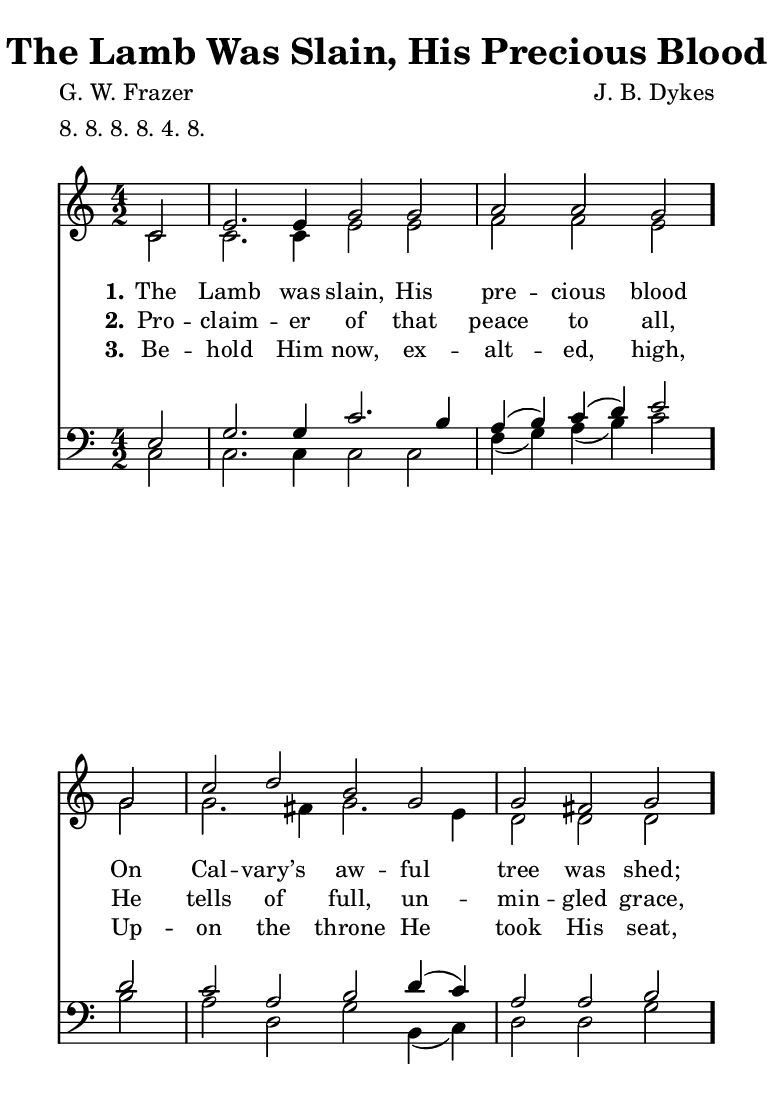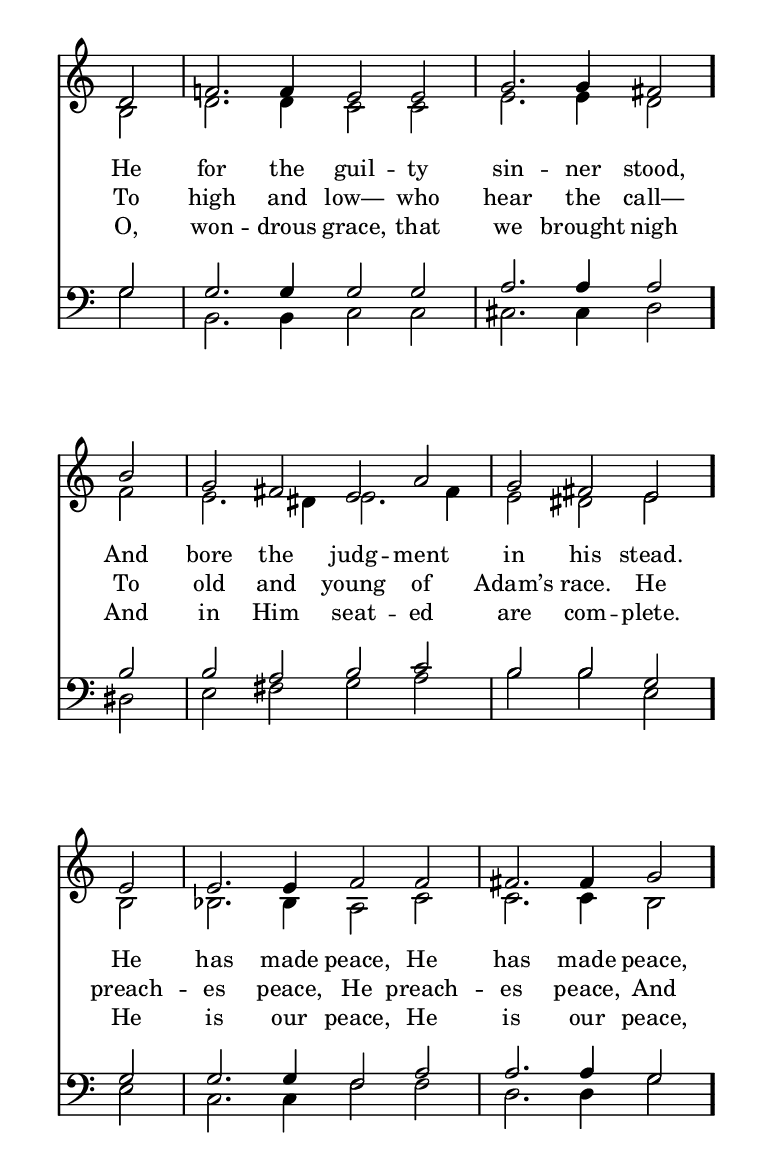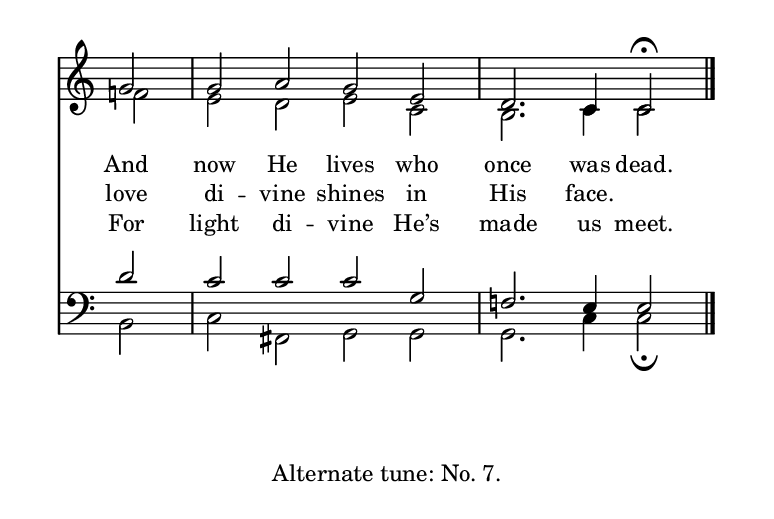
\include "common/global.ily"
\paper {
  \include "common/paper.ily"
  %ragged-bottom = ##t
  %ragged-last-bottom = ##t
  %systems-per-page = ##f
  %page-count = ##f
}

\header{
  hymnnumber = "123"
  title = "The Lamb Was Slain, His Precious Blood"
  tunename = "Melita"
  meter = "8. 8. 8. 8. 4. 8."
  poet = "G. W. Frazer"
  composer = "J. B. Dykes"
  %copyright = ""
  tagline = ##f
}

% for fermata in MIDI
ta = { \tempo 2=80 }
tb = { \tempo 2=40 }

global = {
  \include "common/overrides.ily"
  \override Staff.TimeSignature.style = #'()
  \time 4/2
  \override Score.MetronomeMark.transparent = ##t % hide all fermata changes too
  \ta
  \key c \major
  \partial 2
  \autoBeamOff
}

notesSoprano = {
\global
\relative c' {

c2 | e2. e4 g2 g | a a g
g | c d b g | g fis g
d | f!2. f4 e2 e | g2. g4 fis2
b | g fis e a | g fis e
e | e2. e4 f2 f2 | fis2. fis4 g2
g | g a g e | d2. c4 \tb c2 \fermata \ta

  \bar "|."

}
}

notesAlto = {
\global
\relative e' {

c2 c2. c4 e2 e | f f e
g2 | g2. fis4 g2. e4 | d2 d d % original has impossible timing for second dotted half (not dotted in original)
b2 | d2. d4 c2 c | e2. e4 d2
fis2 | e2. dis4 e2. fis4 | e2 dis e
b2 | bes2. bes4 a2 c | c2. c4 b2
f'!2 | e d e c | b2. c4 c2

}
}

notesTenor = {
\global
\relative a {

e2 | g2. g4 c2. b4 | a4( b) c( d) e2
d2 | c a b d4( c) | a2 a b
g2 | g2. g4 g2 g | a2. a4 a2
b2 | b a b c | b b g
g2 | g2. g4 f2 a | a2. a4 g2
d'2 | c c c g | f!2. e4 e2

}
}

notesBass = {
\global
\relative f {

c2 | c2. c4 c2 c | f4( g) a( b) c2
b2 | a d, g b,4( c) | d2 d g
g2 | b,2. b4 c2 c | cis2. cis4 d2
dis2 | e fis g a | b b e,
e2 | c2. c4 f2 f | d2. d4 g2
b,2 | c fis, g g | g2. c4 \tb c2 \fermata \ta


}
}

wordsA = \lyricmode {
\set stanza = "1."

The Lamb was slain, His pre -- cious blood \bar "."
On Cal -- vary’s aw -- ful tree was shed; \bar "."
He for the guil -- ty sin -- ner stood, \bar "."
And bore the judg -- ment in his stead. \bar "."
He has made peace, He has made peace, \bar "."
And now He lives who once was dead. \bar "."

}

wordsB = \lyricmode {
\set stanza = "2."

Pro -- claim -- er of that peace to all,
He tells of full, un -- min -- gled grace,
To high and low— who hear the call—
To old and young of Adam’s race.
He preach -- es peace, He preach -- es peace,
And love di -- vine shines in His face.

}

wordsC = \lyricmode {
\set stanza = "3."

Be -- hold Him now, ex -- alt -- ed, high,
Up -- on the throne He took His seat,
O, won -- drous grace, that we brought nigh
And in Him seat -- ed are com -- plete.
He is our peace, He is our peace,
For light di -- vine He’s made us meet.

}

\score {
  \context ChoirStaff <<
    \context Staff = upper <<
      \set ChoirStaff.systemStartDelimiter = #'SystemStartBar
      \context Voice  = sopranos { \voiceOne << \notesSoprano >> }
      \context Voice  = altos { \voiceTwo << \notesAlto >> }
      \context Lyrics = one   \lyricsto sopranos \wordsA
      \context Lyrics = two   \lyricsto sopranos \wordsB
      \context Lyrics = three \lyricsto sopranos \wordsC
    >>
    \context Staff = men <<
      \clef bass
      \context Voice  = tenors { \voiceOne << \notesTenor >> }
      \context Voice  = basses { \voiceTwo << \notesBass >> }
    >>
  >>
  \layout {
    \include "common/layout.ily"
  }
  \midi{
    \include "common/midi.ily"
  }
}

\noPageBreak

\markup { \fill-line { \line { Alternate tune: No. 7. } } }

\version "2.18.0"  % necessary for upgrading to future LilyPond versions.

% vi:set et ts=2 sw=2 ai nocindent syntax=lilypond:
